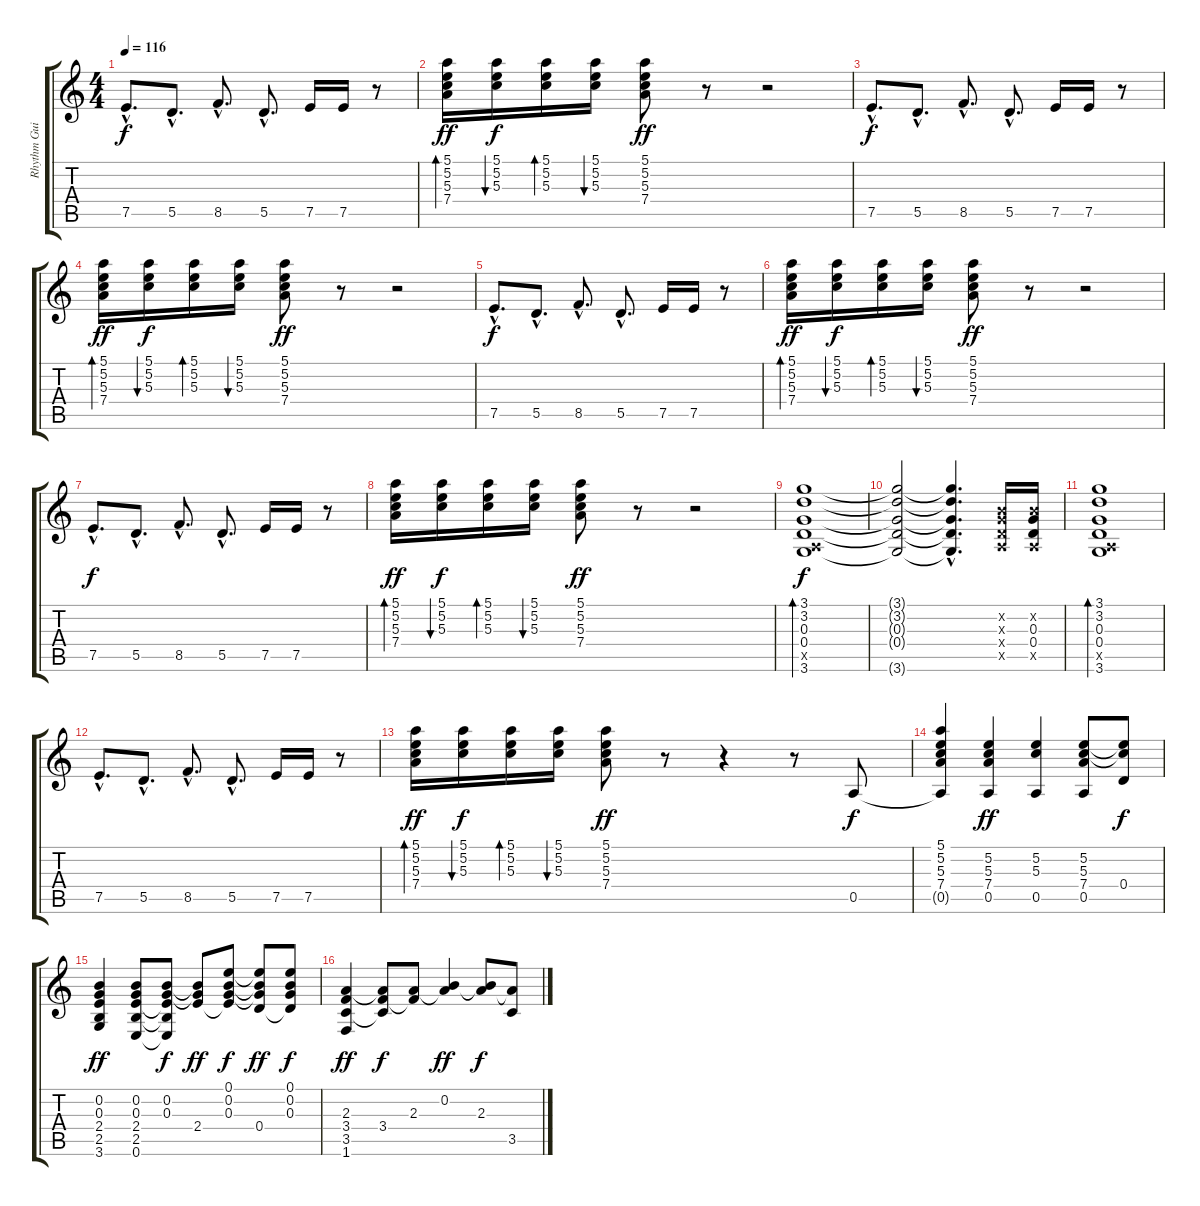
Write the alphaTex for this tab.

\track ("Rhythm Guitar 2" "Rhythm Gui") {instrument overdrivenguitar}
\staff {score tabs}
\tuning (E4 B3 G3 D3 A2 E2) {hide}
\ts (4 4)
\tempo 116
\clef g2
\ks c
7.5{hac}.8{d dy f} 5.5{hac}.8{d} 8.5{hac}.8{d} 5.5{hac}.8{d} 7.5.16 7.5.16 r.8 |
(5.1 5.2 5.3 7.4).16{bd 30 dy ff} (5.1 5.2 5.3).16{bu 30 dy f} (5.1 5.2 5.3).16{bd 30} (5.1 5.2 5.3).16{bu 30} (5.1 5.2 5.3 7.4).8{dy ff} r.8 r.2 |
7.5{hac}.8{d dy f} 5.5{hac}.8{d} 8.5{hac}.8{d} 5.5{hac}.8{d} 7.5.16 7.5.16 r.8 |
(5.1 5.2 5.3 7.4).16{bd 30 dy ff} (5.1 5.2 5.3).16{bu 30 dy f} (5.1 5.2 5.3).16{bd 30} (5.1 5.2 5.3).16{bu 30} (5.1 5.2 5.3 7.4).8{dy ff} r.8 r.2 |
7.5{hac}.8{d dy f} 5.5{hac}.8{d} 8.5{hac}.8{d} 5.5{hac}.8{d} 7.5.16 7.5.16 r.8 |
(5.1 5.2 5.3 7.4).16{bd 30 dy ff} (5.1 5.2 5.3).16{bu 30 dy f} (5.1 5.2 5.3).16{bd 30} (5.1 5.2 5.3).16{bu 30} (5.1 5.2 5.3 7.4).8{dy ff} r.8 r.2 |
7.5{hac}.8{d dy f} 5.5{hac}.8{d} 8.5{hac}.8{d} 5.5{hac}.8{d} 7.5.16 7.5.16 r.8 |
(5.1 5.2 5.3 7.4).16{bd 30 dy ff} (5.1 5.2 5.3).16{bu 30 dy f} (5.1 5.2 5.3).16{bd 30} (5.1 5.2 5.3).16{bu 30} (5.1 5.2 5.3 7.4).8{dy ff} r.8 r.2 |
(3.1 3.2 0.3 0.4 0.5{x} 3.6).1{bd 120 dy f} |
(3.1{t} 3.2{t} 0.3{t} 0.4{t} 3.6{t}).2 (3.1{hac t} 3.2{hac t} 0.3{hac t} 0.4{hac t} 3.6{hac t}).4{d} (0.2{x} 0.3{x} 0.4{x} 0.5{x}).16 (0.2{x} 0.3 0.4 0.5{x}).16 |
(3.1 3.2 0.3 0.4 0.5{x} 3.6).1{bd 120} |
7.5{hac}.8{d} 5.5{hac}.8{d} 8.5{hac}.8{d} 5.5{hac}.8{d} 7.5.16 7.5.16 r.8 |
(5.1 5.2 5.3 7.4).16{bd 30 dy ff} (5.1 5.2 5.3).16{bu 30 dy f} (5.1 5.2 5.3).16{bd 30} (5.1 5.2 5.3).16{bu 30} (5.1 5.2 5.3 7.4).8{dy ff} r.8 r.4 r.8 0.5.8{dy f} |
(5.1 5.2 5.3 7.4 0.5{t}).4 (5.2 5.3 7.4 0.5).4{dy ff} (5.2 5.3 0.5).4 (5.2 5.3 7.4 0.5).8 (5.2{t} 5.3{t} 0.4).8{dy f} |
(0.2 0.3 2.4 2.5 3.6).4{dy ff} (0.2 0.3 2.4 2.5 0.6).8 (0.2 0.3 2.4{t} 2.5{t} 0.6{t}).8{dy f} (0.2{t} 0.3{t} 2.4).8{dy ff} (0.1 0.2 0.3 2.4{t}).8{dy f} (0.1{t} 0.2{t} 0.3{t} 0.4).8{dy ff} (0.1 0.2 0.3 0.4{t}).8{dy f} |
(2.3 3.4 3.5 1.6).4{dy ff} (2.3{t} 3.4 3.5{t}).8{dy f} (2.3 3.4{t}).8 (0.2 2.3{t}).4{dy ff} (0.2{t} 2.3).8{dy f} (2.3{t} 3.5).8
